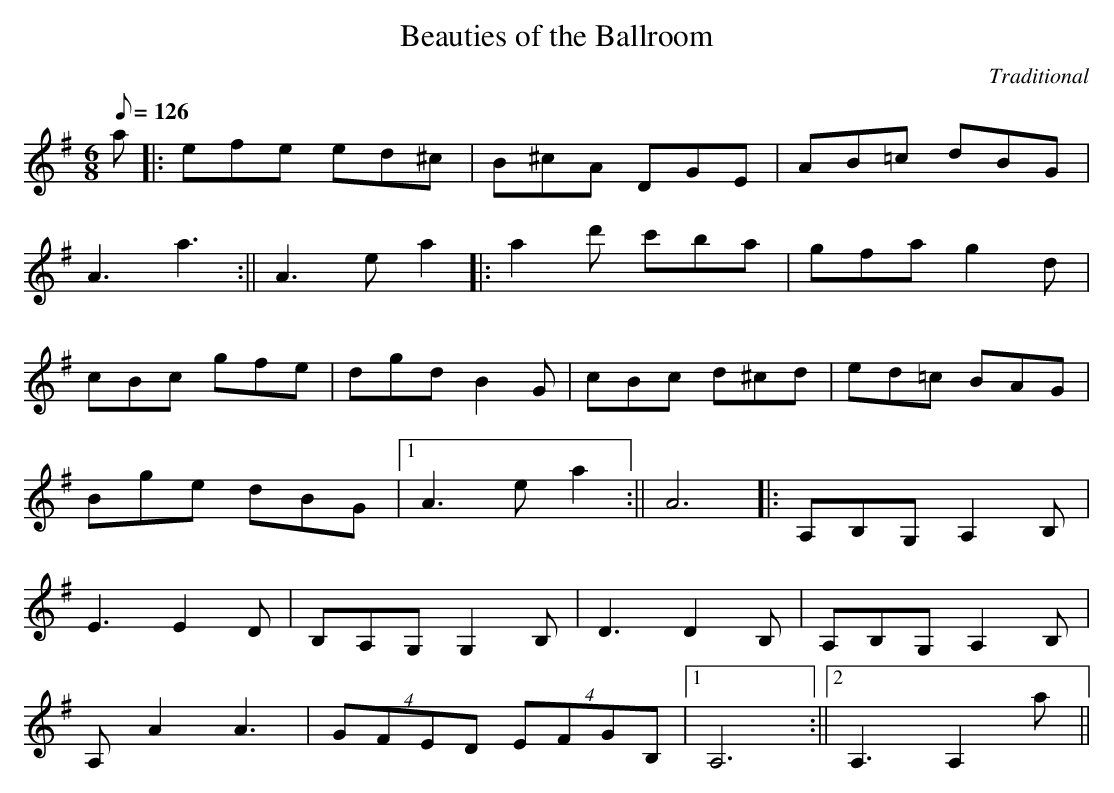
X:1
T:Beauties of the Ballroom
M:6/8
L:1/8
Q:126
C:Traditional
K:G
a|:efe ed^c|B^cA DGE|AB=c dBG|!
1A3a3:||A3 e a2||:a2 d' c'ba|gfa g2 d|!
cBc gfe|dgd B2 G|cBc d^cd|ed=c BAG|!
Bge dBG|1A3 e a2:|| A6 ||:A,B,G, A,2 B,|!
E3E2 D|B,A,G, G,2B,|D3D2 B,|A,B,G, A,2 B,|!
A, A2A3|(4GFED (4EFGB,|1A,6:||2A,3 A,2a||
